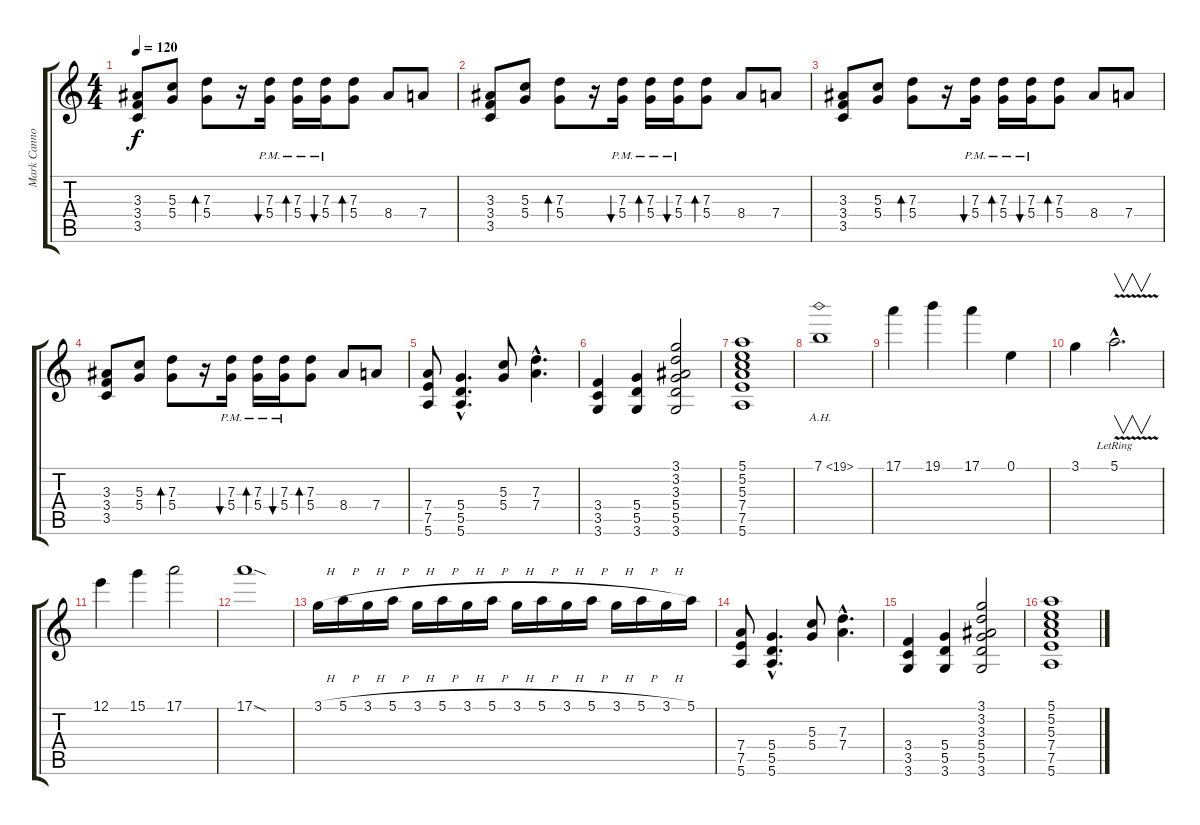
\track ("Mark Cannon" "Mark Canno") {instrument overdrivenguitar}
\staff {score tabs}
\tuning (E4 B3 G3 D3 A2 E2) {hide}
\ts (4 4)
\tempo 120
\clef g2
\ks c
(3.3 3.4 3.5).8{dy f} (5.3 5.4).8 (7.3 5.4).8{bd 120} r.16 (7.3 5.4{pm}).16{bu 120} (7.3{pm} 5.4).16{bd 120} (7.3{pm} 5.4).16{bu 120} (7.3 5.4).8{bd 120} 8.4.8 7.4.8 |
(3.3 3.4 3.5).8 (5.3 5.4).8 (7.3 5.4).8{bd 120} r.16 (7.3 5.4{pm}).16{bu 120} (7.3{pm} 5.4).16{bd 120} (7.3{pm} 5.4).16{bu 120} (7.3 5.4).8{bd 120} 8.4.8 7.4.8 |
(3.3 3.4 3.5).8 (5.3 5.4).8 (7.3 5.4).8{bd 120} r.16 (7.3 5.4{pm}).16{bu 120} (7.3{pm} 5.4).16{bd 120} (7.3{pm} 5.4).16{bu 120} (7.3 5.4).8{bd 120} 8.4.8 7.4.8 |
(3.3 3.4 3.5).8 (5.3 5.4).8 (7.3 5.4).8{bd 120} r.16 (7.3 5.4{pm}).16{bu 120} (7.3{pm} 5.4).16{bd 120} (7.3{pm} 5.4).16{bu 120} (7.3 5.4).8{bd 120} 8.4.8 7.4.8 |
(7.4 7.5 5.6).8 (5.4{hac} 5.5{hac} 5.6{hac}).4{d} (5.3 5.4).8 (7.3{hac} 7.4{hac}).4{d} |
(3.4 3.5 3.6).4 (5.4 5.5 3.6).4 (3.1 3.2 3.3 5.4 5.5 3.6).2 |
(5.1 5.2 5.3 7.4 7.5 5.6).1 |
7.1{ah 12}.1 |
17.1.4 19.1.4 17.1.4 0.1.4 |
3.1.4 5.1{v hac lr}.2{v d} |
12.1.4 15.1.4 17.1.2 |
17.1{sod}.1 |
3.1{h}.16 5.1{h}.16 3.1{h}.16 5.1{h}.16 3.1{h}.16 5.1{h}.16 3.1{h}.16 5.1{h}.16 3.1{h}.16 5.1{h}.16 3.1{h}.16 5.1{h}.16 3.1{h}.16 5.1{h}.16 3.1{h}.16 5.1.16 |
(7.4 7.5 5.6).8 (5.4{hac} 5.5{hac} 5.6{hac}).4{d} (5.3 5.4).8 (7.3{hac} 7.4{hac}).4{d} |
(3.4 3.5 3.6).4 (5.4 5.5 3.6).4 (3.1 3.2 3.3 5.4 5.5 3.6).2 |
(5.1 5.2 5.3 7.4 7.5 5.6).1
